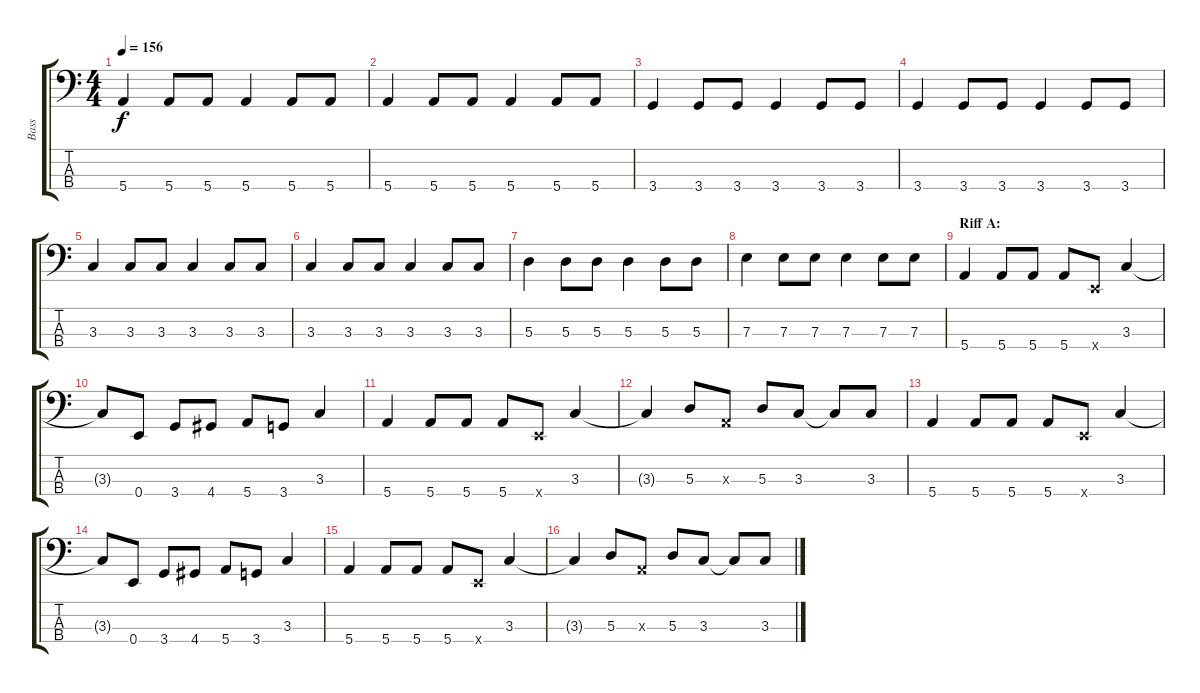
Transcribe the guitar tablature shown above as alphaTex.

\track ("Bass" "Bass") {instrument electricbasspick}
\staff {score tabs}
\tuning (G2 D2 A1 E1) {hide}
\ts (4 4)
\tempo 156
\clef f4
\ks c
5.4.4{dy f} 5.4.8 5.4.8 5.4.4 5.4.8 5.4.8 |
5.4.4 5.4.8 5.4.8 5.4.4 5.4.8 5.4.8 |
3.4.4 3.4.8 3.4.8 3.4.4 3.4.8 3.4.8 |
3.4.4 3.4.8 3.4.8 3.4.4 3.4.8 3.4.8 |
3.3.4 3.3.8 3.3.8 3.3.4 3.3.8 3.3.8 |
3.3.4 3.3.8 3.3.8 3.3.4 3.3.8 3.3.8 |
5.3.4 5.3.8 5.3.8 5.3.4 5.3.8 5.3.8 |
7.3.4 7.3.8 7.3.8 7.3.4 7.3.8 7.3.8 |
\section ("" "Riff A:")
5.4.4 5.4.8 5.4.8 5.4.8 0.4{x}.8 3.3.4 |
3.3{t}.8 0.4.8 3.4.8 4.4.8 5.4.8 3.4.8 3.3.4 |
5.4.4 5.4.8 5.4.8 5.4.8 0.4{x}.8 3.3.4 |
3.3{t}.4 5.3.8 0.3{x}.8 5.3.8 3.3.8 3.3{t}.8 3.3.8 |
5.4.4 5.4.8 5.4.8 5.4.8 0.4{x}.8 3.3.4 |
3.3{t}.8 0.4.8 3.4.8 4.4.8 5.4.8 3.4.8 3.3.4 |
5.4.4 5.4.8 5.4.8 5.4.8 0.4{x}.8 3.3.4 |
3.3{t}.4 5.3.8 0.3{x}.8 5.3.8 3.3.8 3.3{t}.8 3.3.8
